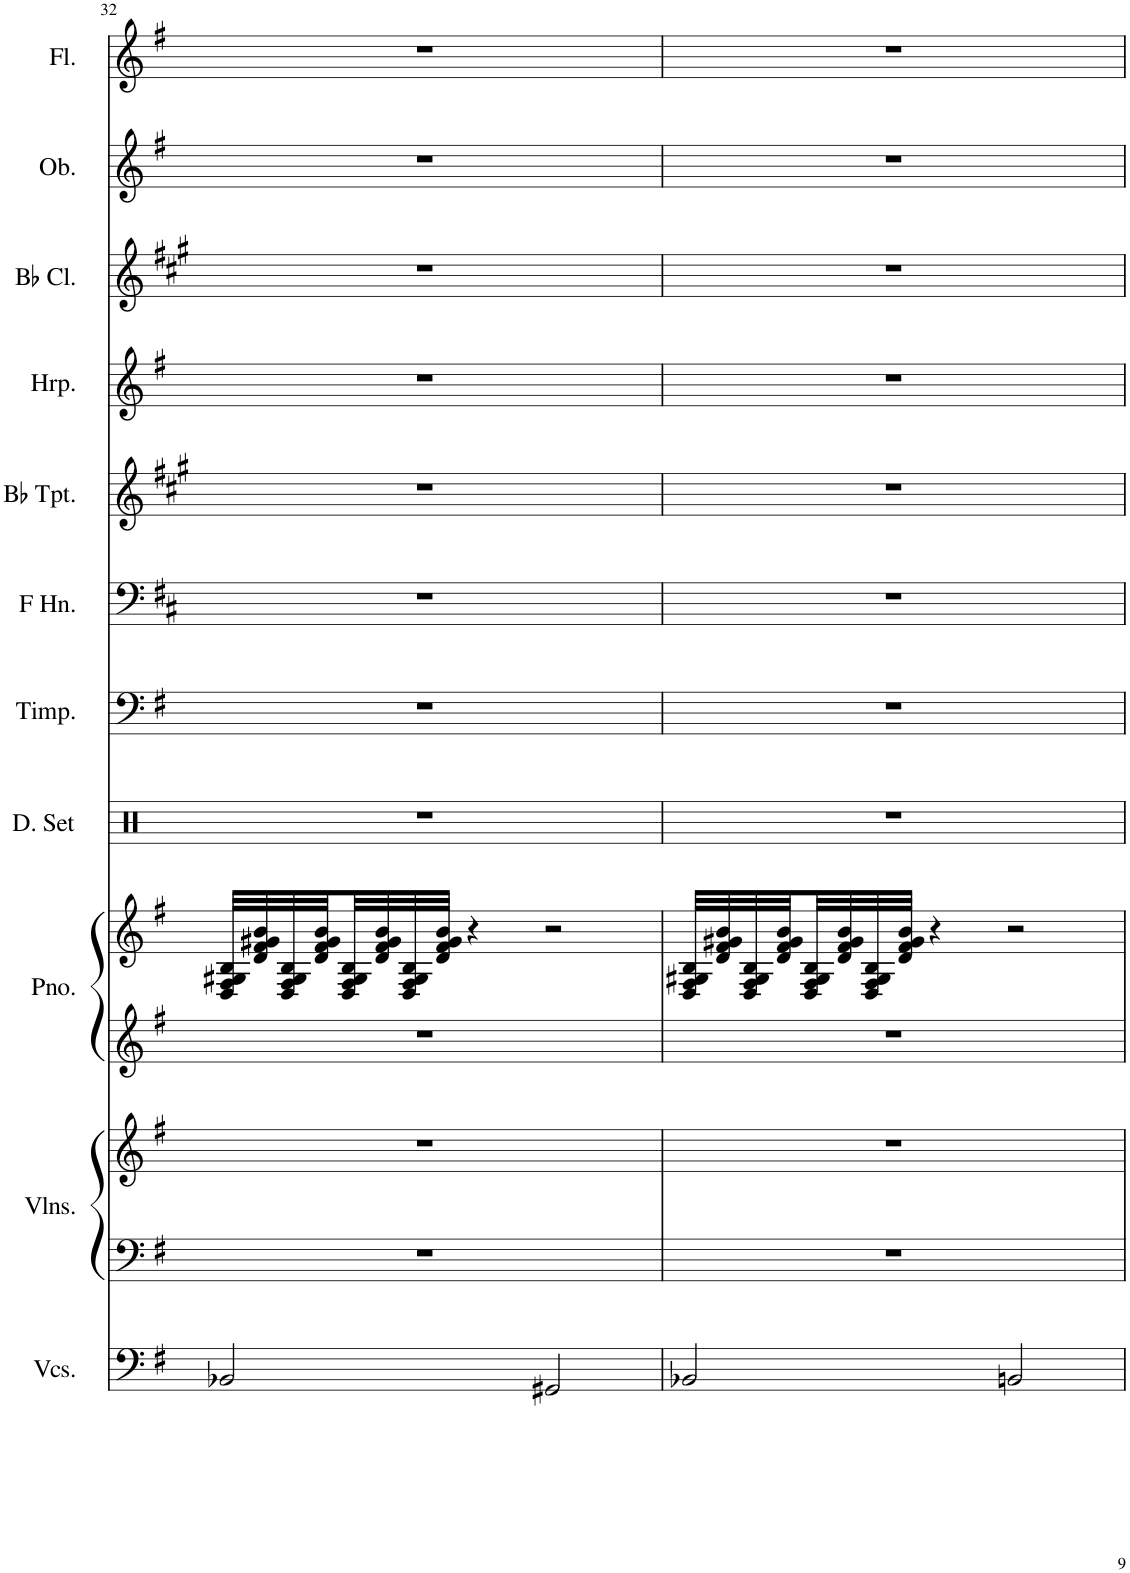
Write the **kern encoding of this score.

**kern	**kern	**kern	**kern	**kern	**kern	**kern	**kern	**kern	**kern	**kern	**kern	**kern
*part11	*part10	*part10	*part9	*part9	*part8	*part7	*part6	*part5	*part4	*part3	*part2	*part1
*staff13	*staff12	*staff11	*staff10	*staff9	*staff8	*staff7	*staff6	*staff5	*staff4	*staff3	*staff2	*staff1
*I"Violoncellos	*I"Violins	*	*I"Piano, Vl.I	*	*I"Drumset	*I"Timpani	*I"Horn in F	*I"Bb Trumpet	*I"Harp	*I"Bb Clarinet	*I"Oboe	*I"Flute
*I'Vcs.	*I'Vlns.	*	*I'Pno.	*	*I'D. Set	*I'Timp.	*	*I'Bb Tpt.	*I'Hrp.	*I'Bb Cl.	*I'Ob.	*I'Fl.
!!LO:PB:g=z
*clefF4	*clefF4	*clefG2	*clefG2	*clefG2	*clefX	*clefF4	*clefF4	*clefG2	*clefG2	*clefG2	*clefG2	*clefG2
*	*	*	*	*	*	*	*Trd4c7	*Trd1c2	*	*Trd1c2	*	*
*k[f#]	*k[f#]	*k[f#]	*k[f#]	*k[f#]	*k[]	*k[f#]	*k[f#c#]	*k[f#c#g#]	*k[f#]	*k[f#c#g#]	*k[f#]	*k[f#]
*M4/4	*M4/4	*M4/4	*M4/4	*M4/4	*M4/4	*M4/4	*M4/4	*M4/4	*M4/4	*M4/4	*M4/4	*M4/4
=32	=32	=32	=32	=32	=32	=32	=32	=32	=32	=32	=32	=32
2BB-X/	1r	1r	1r	32D/ 32F#/ 32G#X/ 32B/LLL	1r	1r	1r	1r	1r	1r	1r	1r
.	.	.	.	32d/ 32f#/ 32g#X/ 32b/	.	.	.	.	.	.	.	.
.	.	.	.	32D/ 32F#/ 32G#/ 32B/	.	.	.	.	.	.	.	.
.	.	.	.	32d/ 32f#/ 32g#/ 32b/	.	.	.	.	.	.	.	.
.	.	.	.	32D/ 32F#/ 32G#/ 32B/	.	.	.	.	.	.	.	.
.	.	.	.	32d/ 32f#/ 32g#/ 32b/	.	.	.	.	.	.	.	.
.	.	.	.	32D/ 32F#/ 32G#/ 32B/	.	.	.	.	.	.	.	.
.	.	.	.	32d/ 32f#/ 32g#/ 32b/JJJ	.	.	.	.	.	.	.	.
.	.	.	.	4r	.	.	.	.	.	.	.	.
2GG#X/	.	.	.	2r	.	.	.	.	.	.	.	.
=33	=33	=33	=33	=33	=33	=33	=33	=33	=33	=33	=33	=33
2BB-X/	1r	1r	1r	32D/ 32F#/ 32G#X/ 32B/LLL	1r	1r	1r	1r	1r	1r	1r	1r
.	.	.	.	32d/ 32f#/ 32g#X/ 32b/	.	.	.	.	.	.	.	.
.	.	.	.	32D/ 32F#/ 32G#/ 32B/	.	.	.	.	.	.	.	.
.	.	.	.	32d/ 32f#/ 32g#/ 32b/	.	.	.	.	.	.	.	.
.	.	.	.	32D/ 32F#/ 32G#/ 32B/	.	.	.	.	.	.	.	.
.	.	.	.	32d/ 32f#/ 32g#/ 32b/	.	.	.	.	.	.	.	.
.	.	.	.	32D/ 32F#/ 32G#/ 32B/	.	.	.	.	.	.	.	.
.	.	.	.	32d/ 32f#/ 32g#/ 32b/JJJ	.	.	.	.	.	.	.	.
.	.	.	.	4r	.	.	.	.	.	.	.	.
2BBn/	.	.	.	2r	.	.	.	.	.	.	.	.
=	=	=	=	=	=	=	=	=	=	=	=	=
*-	*-	*-	*-	*-	*-	*-	*-	*-	*-	*-	*-	*-
